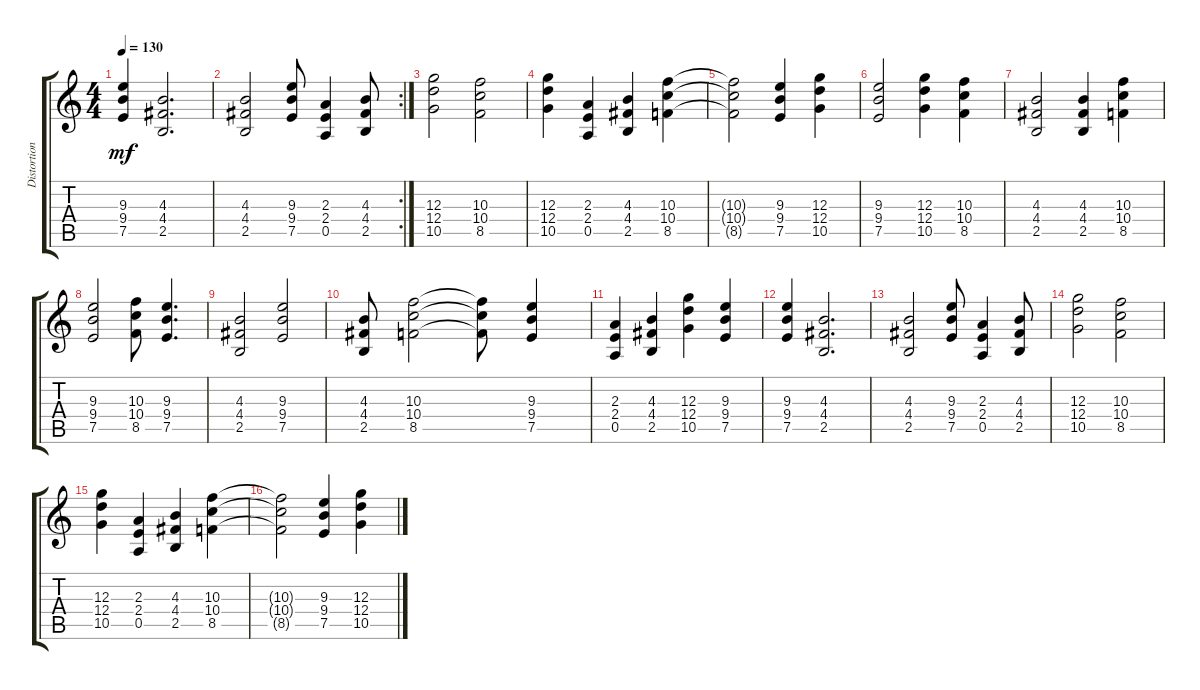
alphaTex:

\track ("Distortion Guitar" "Distortion") {instrument distortionguitar}
\staff {score tabs}
\tuning (E4 B3 G3 D3 A2 E2) {hide}
\ts (4 4)
\tempo 130
\clef g2
\ks c
(9.3 9.4 7.5).4{dy mf} (4.3 4.4 2.5).2{d} |
\rc 2
(4.3 4.4 2.5).2 (9.3 9.4 7.5).8 (2.3 2.4 0.5).4 (4.3 4.4 2.5).8 |
(12.3 12.4 10.5).2 (10.3 10.4 8.5).2 |
(12.3 12.4 10.5).4 (2.3 2.4 0.5).4 (4.3 4.4 2.5).4 (10.3 10.4 8.5).4 |
(10.3{t} 10.4{t} 8.5{t}).2 (9.3 9.4 7.5).4 (12.3 12.4 10.5).4 |
(9.3 9.4 7.5).2 (12.3 12.4 10.5).4 (10.3 10.4 8.5).4 |
(4.3 4.4 2.5).2 (4.3 4.4 2.5).4 (10.3 10.4 8.5).4 |
(9.3 9.4 7.5).2 (10.3 10.4 8.5).8 (9.3 9.4 7.5).4{d} |
(4.3 4.4 2.5).2 (9.3 9.4 7.5).2 |
(4.3 4.4 2.5).8 (10.3 10.4 8.5).2 (10.3{t} 10.4{t} 8.5{t}).8 (9.3 9.4 7.5).4 |
(2.3 2.4 0.5).4 (4.3 4.4 2.5).4 (12.3 12.4 10.5).4 (9.3 9.4 7.5).4 |
(9.3 9.4 7.5).4 (4.3 4.4 2.5).2{d} |
(4.3 4.4 2.5).2 (9.3 9.4 7.5).8 (2.3 2.4 0.5).4 (4.3 4.4 2.5).8 |
(12.3 12.4 10.5).2 (10.3 10.4 8.5).2 |
(12.3 12.4 10.5).4 (2.3 2.4 0.5).4 (4.3 4.4 2.5).4 (10.3 10.4 8.5).4 |
(10.3{t} 10.4{t} 8.5{t}).2 (9.3 9.4 7.5).4 (12.3 12.4 10.5).4
